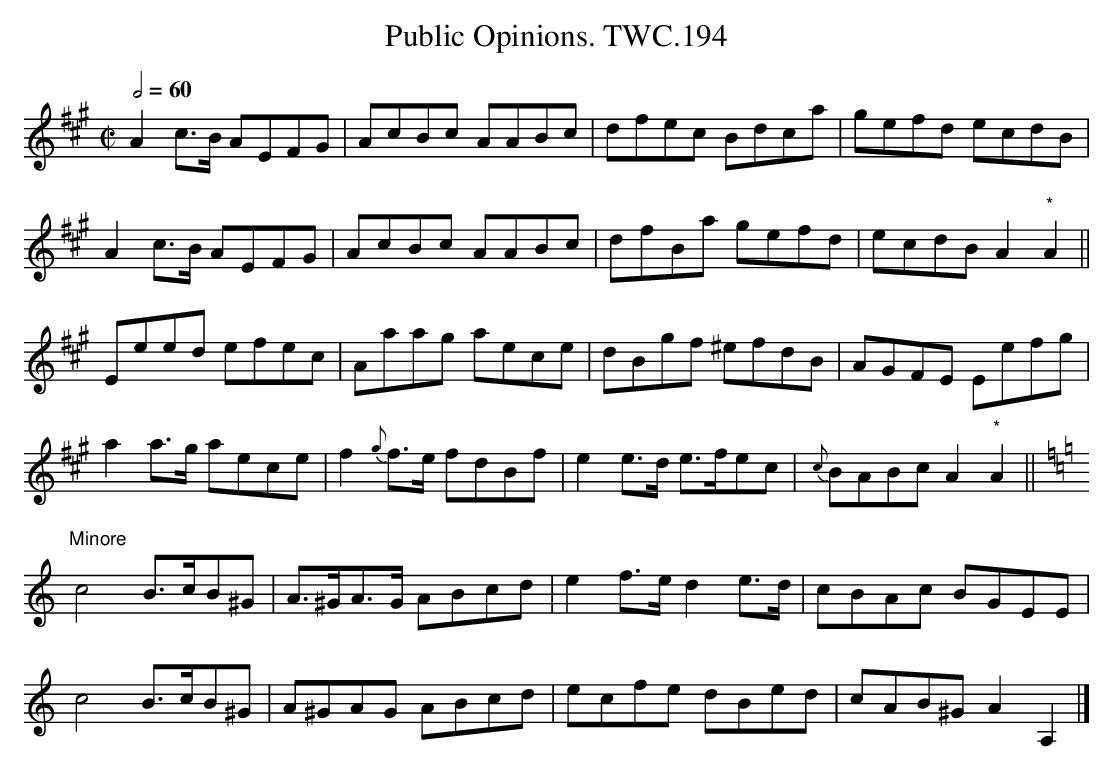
X:1
T:Public Opinions. TWC.194
M:C|
L:1/8
Q:2/4=60
K:A
A2 c>B AEFG | AcBc AABc | dfec Bdca | gefd ecdB |
A2 c>B AEFG | AcBc AABc | dfBa gefd | ecdB A2"*"A2 ||
Eeed efec | Aaag aece | dBgf ^efdB | AGFE Eefg |
a2a>g aece | f2{g}f>e fdBf | e2e>d e>fec | {c}BABc A2"*"A2 ||
"Minore"
[K:Am]
c4 B>cB^G | A>^GA>G ABcd | e2f>e d2e>d | cBAc BGEE |
c4 B>cB^G | A^GAG ABcd | ecfe dBed | cAB^G A2A,2 |]
